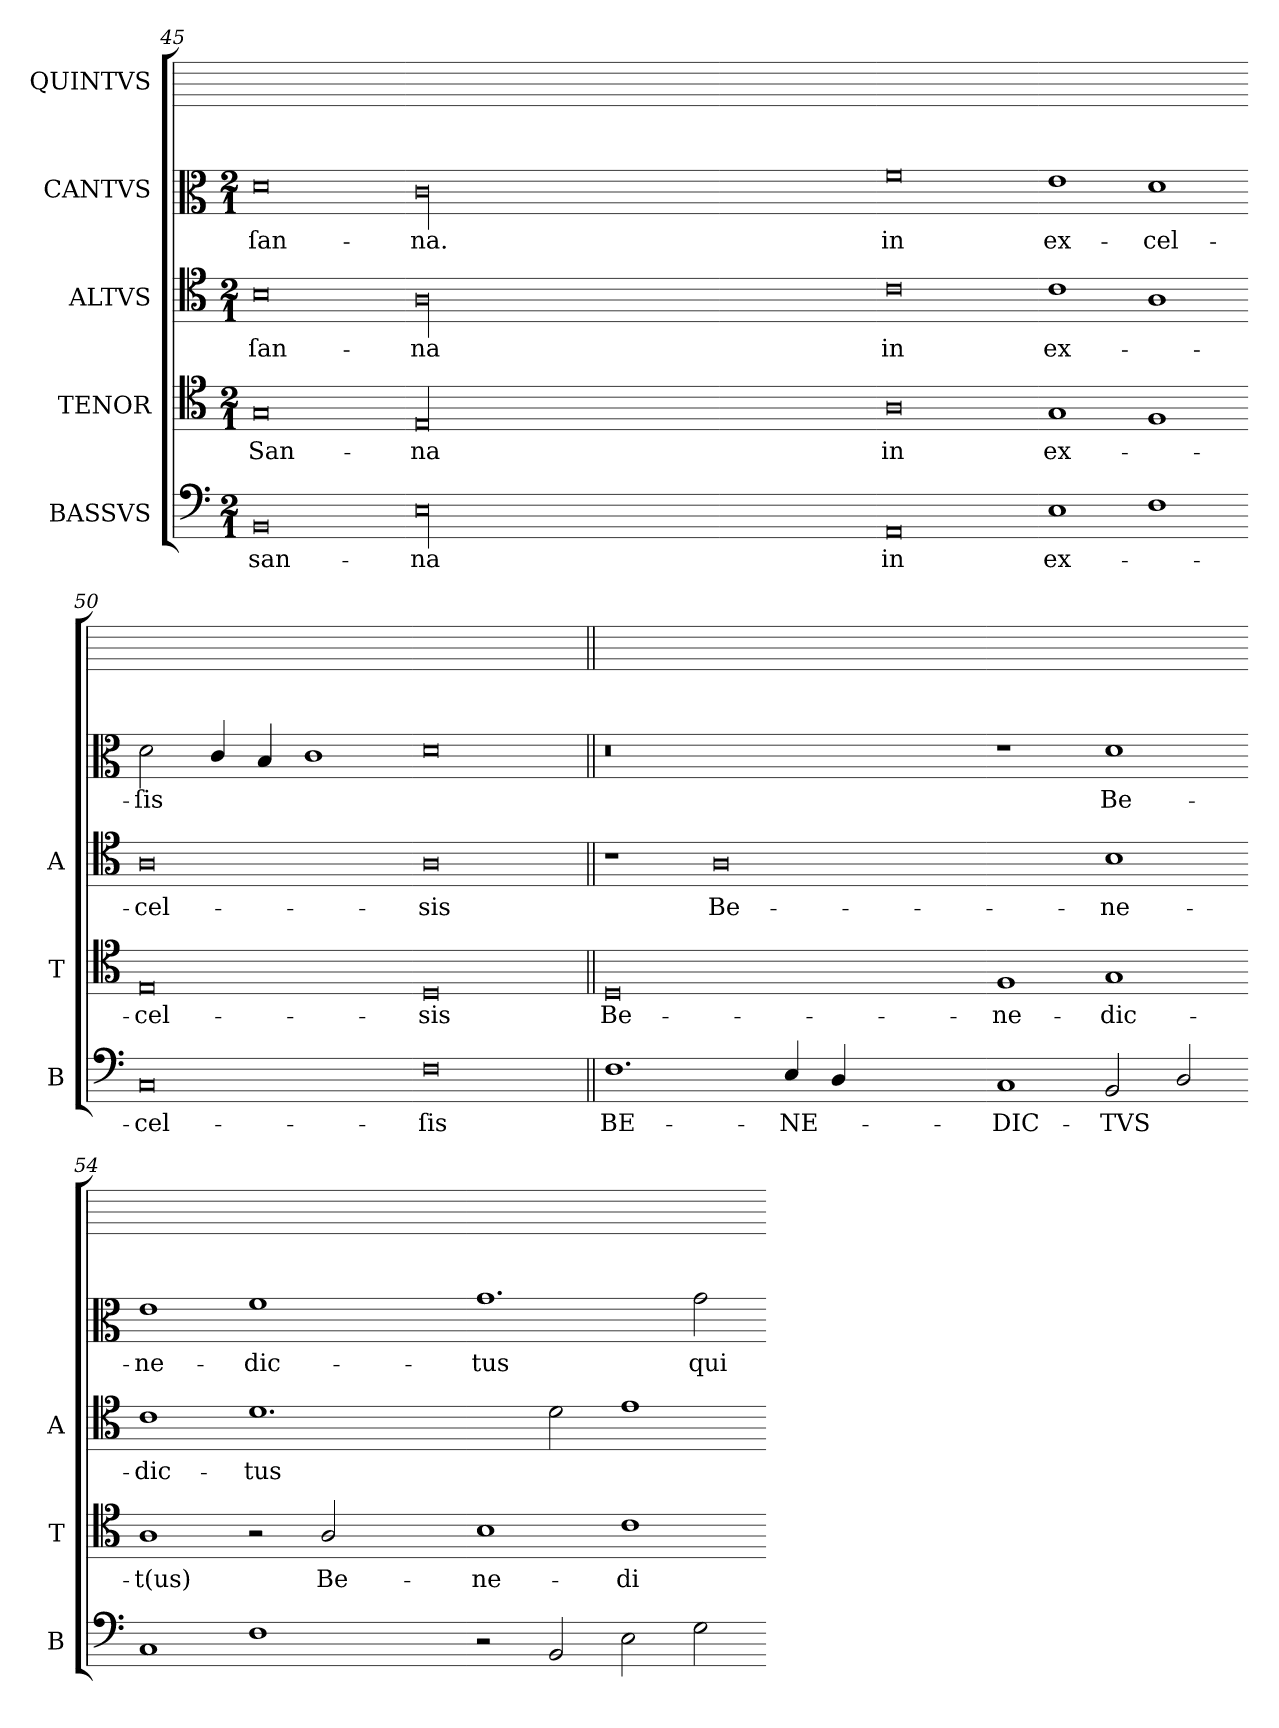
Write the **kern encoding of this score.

**kern	**text	**kern	**text	**kern	**text	**kern	**text	**kern
*part5	*part5	*part4	*part4	*part3	*part3	*part2	*part2	*part1
*staff5	*staff5	*staff4	*staff4	*staff3	*staff3	*staff2	*staff2	*staff1
*I"BASSVS	*	*I"TENOR	*	*I"ALTVS	*	*I"CANTVS	*	*I"QUINTVS
*I'B	*	*I'T	*	*I'A	*	*	*	*
*clefF5	*	*clefC4	*	*clefC4	*	*clefC3	*	*
*k[]	*	*k[]	*	*k[]	*	*k[]	*	*
*D:dor	*	*D:dor	*	*D:dor	*	*D:dor	*	*
*M2/1	*	*M2/1	*	*M2/1	*	*M2/1	*	*
=45	=45	=45	=45	=45	=45	=45	=45	=45
0GG	-san-	0G	-San-	0B	-ſan-	0d	-ſan-	0ryy
=46-	=46-	=46-	=46-	=46-	=46-	=46-	=46-	=46-
00C	-na	00E	-na	00A	-na	00c	-na.	0ryy
.	.	.	.	.	.	.	.	0ryy
=47-	=47-	=47-	=47-	=47-	=47-	=47-	=47-	=47-
0ryy	.	0ryy	.	0ryy	.	0ryy	.	0ryy
=48-	=48-	=48-	=48-	=48-	=48-	=48-	=48-	=48-
0FF	in	0A	in	0c	in	0f	in	0ryy
=49-	=49-	=49-	=49-	=49-	=49-	=49-	=49-	=49-
1C	ex-	1G	ex-	1c	ex-	1e	ex-	0ryy
1D	.	1F	.	1A	.	1d	-cel-	.
=50-	=50-	=50-	=50-	=50-	=50-	=50-	=50-	=50-
0AA	-cel-	0E	-cel-	0A	-cel-	2d\	-ſis	0ryy
.	.	.	.	.	.	4c/	.	.
.	.	.	.	.	.	4B/	.	.
.	.	.	.	.	.	1c	.	.
=51-	=51-	=51-	=51-	=51-	=51-	=51-	=51-	=51-
0D	-ſis	0D	-sis	0A	-sis	0d	.	0ryy
=52||	=52||	=52||	=52||	=52||	=52||	=52||	=52||	=52||
1.D	BE-	0D	Be-	1r	.	0r	.	0ryy
.	.	.	.	0A	Be-	.	.	.
4C/	-NE-	.	.	.	.	.	.	.
4BB/	.	.	.	.	.	.	.	.
1ryy	.	1ryy	.	.	.	1ryy	.	1ryy
=53-	=53-	=53-	=53-	=53-	=53-	=53-	=53-	=53-
1AA	-DIC-	1F	-ne-	1ryy	.	1r	.	0ryy
2GG/	-TVS	1G	-dic-	1B	-ne-	1d	Be-	.
2BB/	.	.	.	.	.	.	.	.
=54-	=54-	=54-	=54-	=54-	=54-	=54-	=54-	=54-
1AA	.	1A	-t(us)	1c	-dic-	1e	-ne-	0ryy
1D	.	2r	.	1.d	-tus	1f	-dic-	.
.	.	2A/	Be-	.	.	.	.	.
2ryy	.	2ryy	.	.	.	2ryy	.	2ryy
=55-	=55-	=55-	=55-	=55-	=55-	=55-	=55-	=55-
2r	.	1B	-ne-	2ryy	.	1.g	-tus	0ryy
2GG/	.	.	.	2d\	.	.	.	.
2C\	.	1c	-di-	1e	.	.	.	.
2E\	.	.	.	.	.	2g\	qui	.
=-	=-	=-	=-	=-	=-	=-	=-	=-
*-	*-	*-	*-	*-	*-	*-	*-	*-
